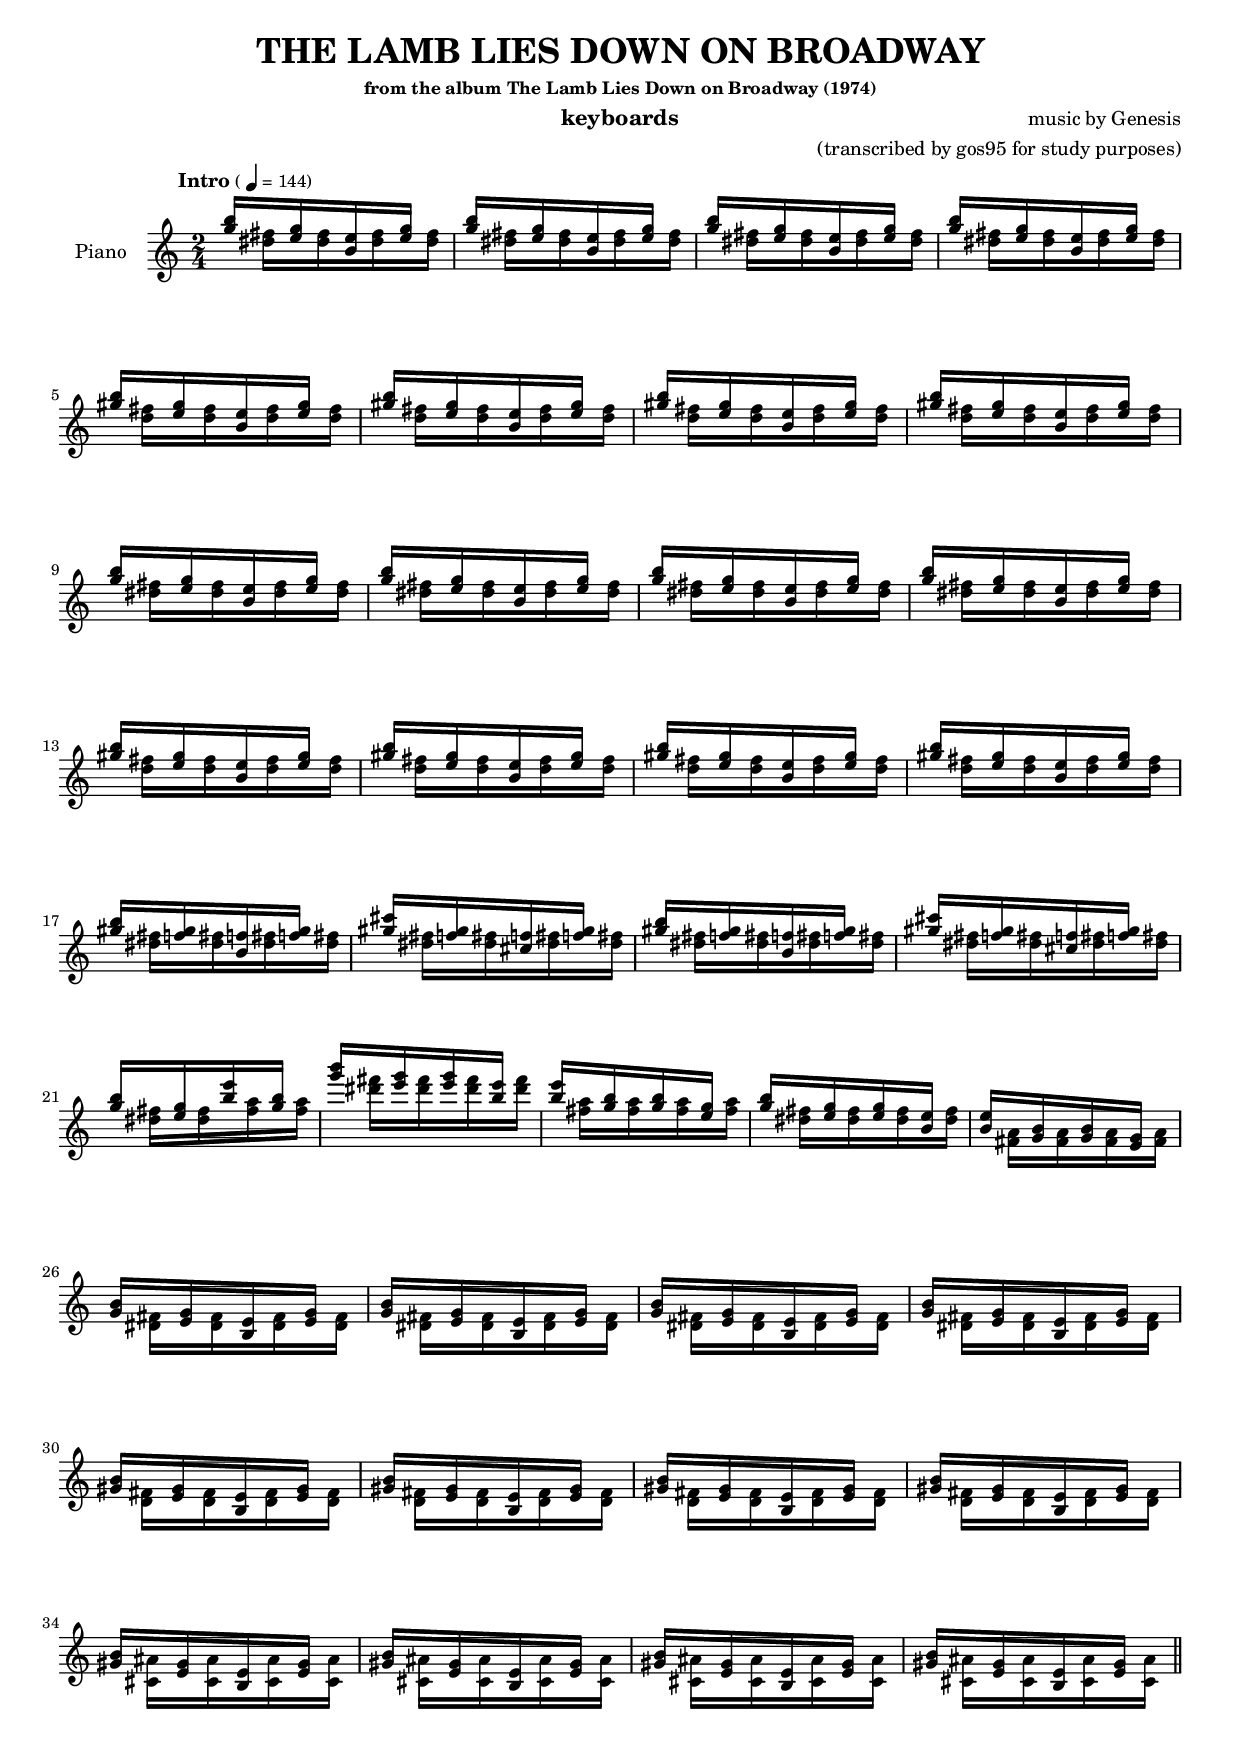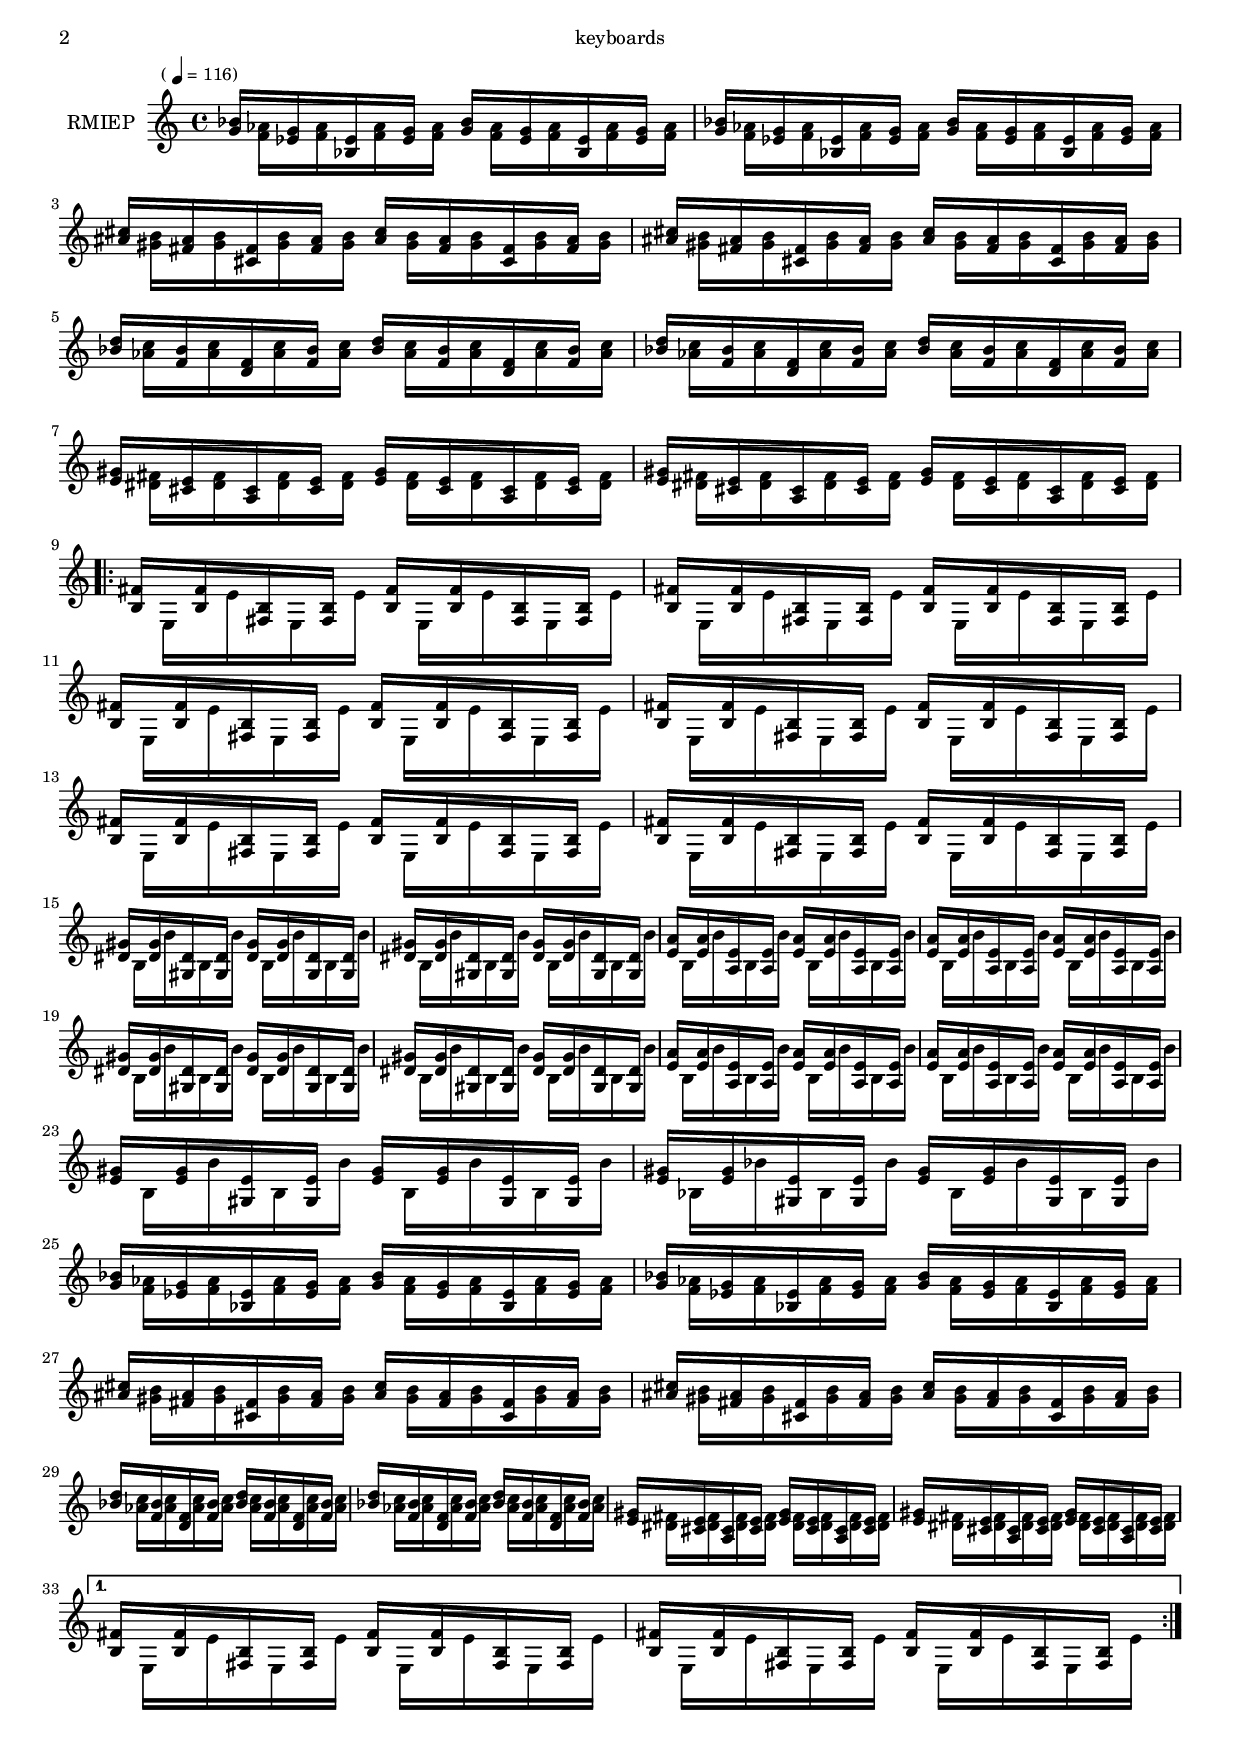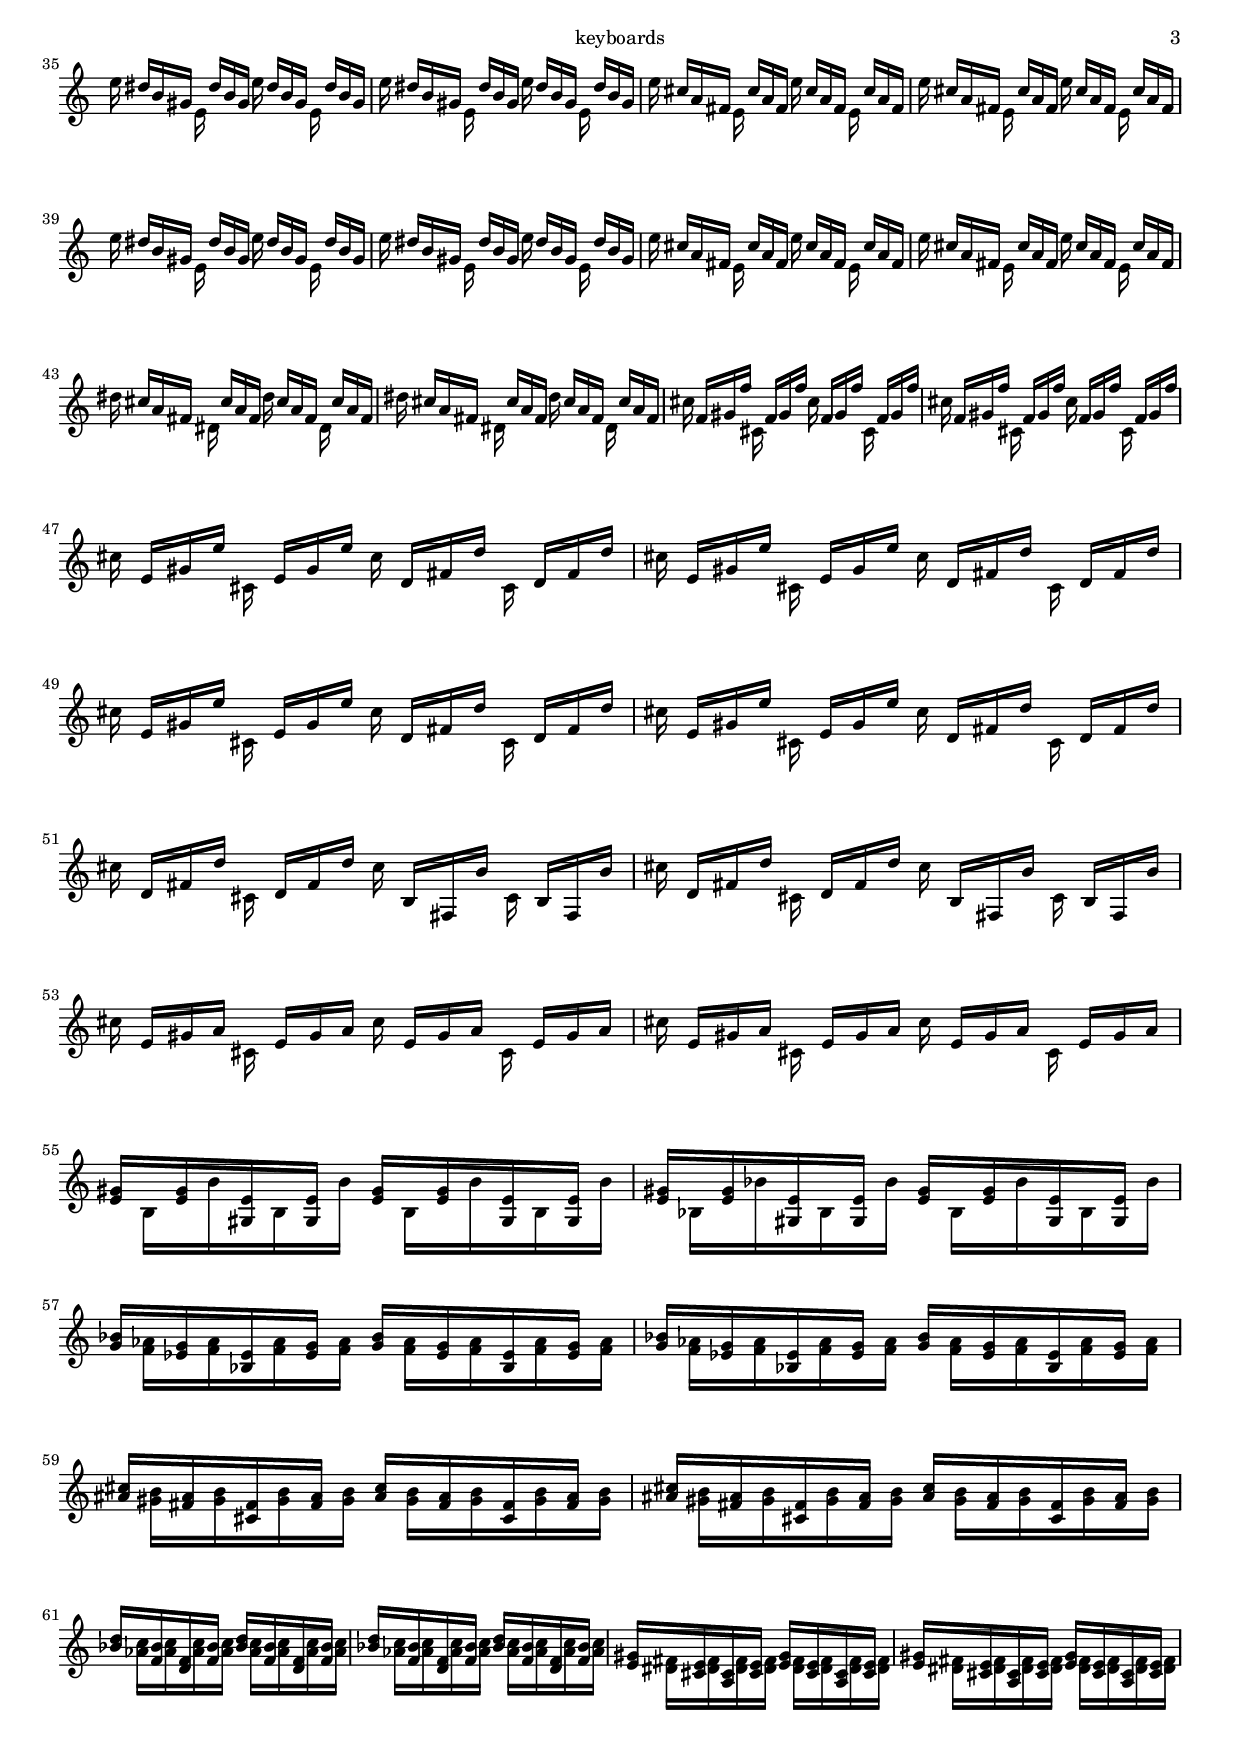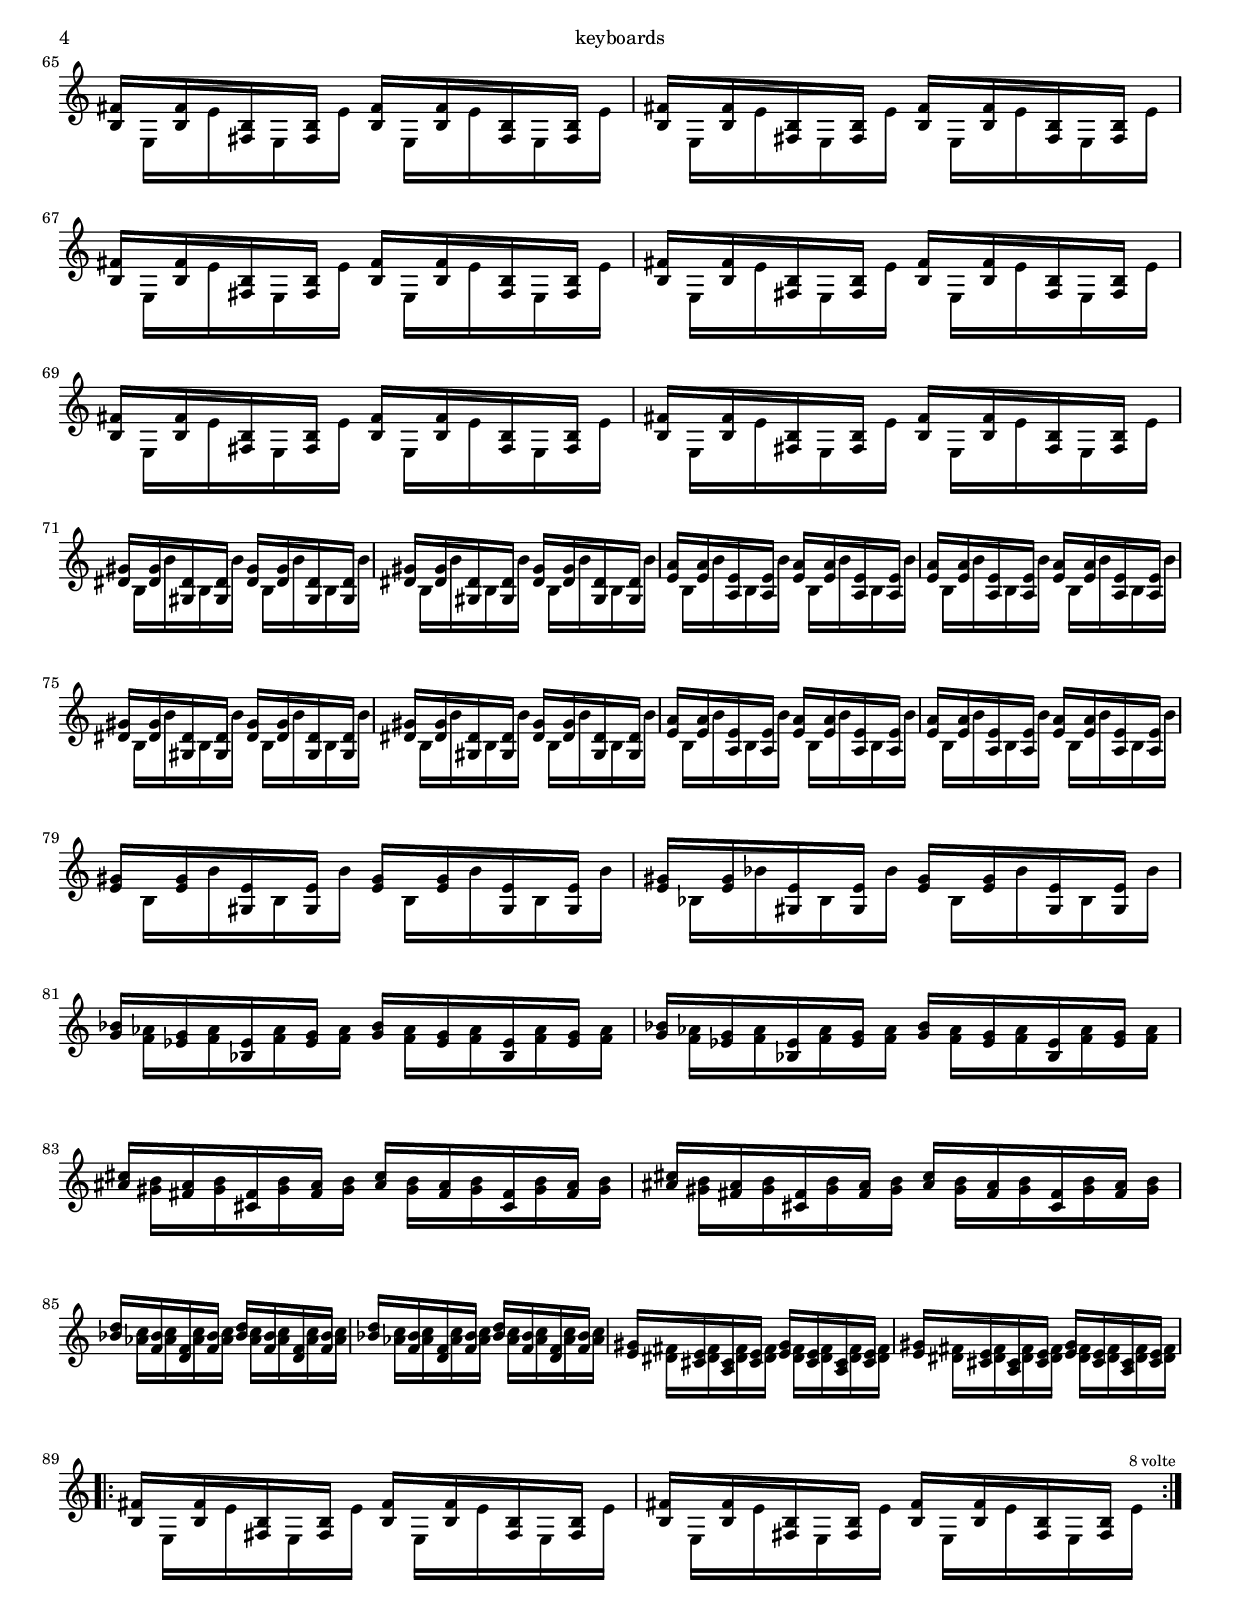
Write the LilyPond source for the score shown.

% ===========================================================================================================
% the-lamb-lies-down-on-broadway.ly
%  _____ _        ___            _       ___ _    _      ___   __ _____ _         ___                 _    
% |_   _| |_  ___| _ ) __ _ _ _ | |__ __/ __(_)__| |___ / _ \ / _|_   _| |_  ___ / __|___ _ _  ___ __(_)___
%   | | | ' \/ -_) _ \/ _` | ' \| / /(_-<__ \ / _` / -_) (_) |  _| | | | ' \/ -_) (_ / -_) ' \/ -_|_-< (_-<
%   |_| |_||_\___|___/\__,_|_||_|_\_\/__/___/_\__,_\___|\___/|_|   |_| |_||_\___|\___\___|_||_\___/__/_/__/
%                                                                                                          
% Copyright (c) 2018 Alessandro Fraschetti (mail: gos95@gommagomma.net)
%
% Permission is hereby granted, free of charge, to any person obtaining a copy
% of this software and associated documentation files (the "Software"), to deal
% in the Software without restriction, including without limitation the rights
% to use, copy, modify, merge, publish, distribute, sublicense, and/or sell
% copies of the Software, and to permit persons to whom the Software is
% furnished to do so, subject to the following conditions:
% 
% The above copyright notice and this permission notice shall be included in all
% copies or substantial portions of the Software.
% 
% THE SOFTWARE IS PROVIDED "AS IS", WITHOUT WARRANTY OF ANY KIND, EXPRESS OR
% IMPLIED, INCLUDING BUT NOT LIMITED TO THE WARRANTIES OF MERCHANTABILITY,
% FITNESS FOR A PARTICULAR PURPOSE AND NONINFRINGEMENT. IN NO EVENT SHALL THE
% AUTHORS OR COPYRIGHT HOLDERS BE LIABLE FOR ANY CLAIM, DAMAGES OR OTHER
% LIABILITY, WHETHER IN AN ACTION OF CONTRACT, TORT OR OTHERWISE, ARISING FROM,
% OUT OF OR IN CONNECTION WITH THE SOFTWARE OR THE USE OR OTHER DEALINGS IN THE
% SOFTWARE.
% ===========================================================================================================


\version "2.12.3"
#(ly:set-option 'delete-intermediate-files #t)
#(set-global-staff-size 17)


% ===========================================================================================================
% ------------------------------------------  S E C T I O N S  ----------------------------------------------
% ===========================================================================================================


% ----------------------------------------------------------------------------
% PIANO EmSettimaNona
% ----------------------------------------------------------------------------
pianoRightEmSettimaNona = {
	<g b>16[ s 		<e g> s 		<b e> s 		<e g>] s
	<g b>16[ s 		<e g> s 		<b e> s 		<e g>] s
	<g b>16[ s 		<e g> s 		<b e> s 		<e g>] s
	<g b>16[ s 		<e g> s 		<b e> s 		<e g>] s
}
pianoLeftEmSettimaNona =  {
	s16 <dis fis>[	s <dis fis>		s <dis fis>		s <dis fis>]
	s16 <dis fis>[	s <dis fis>		s <dis fis>		s <dis fis>]
	s16 <dis fis>[	s <dis fis>		s <dis fis>		s <dis fis>]
	s16 <dis fis>[	s <dis fis>		s <dis fis>		s <dis fis>]
}
% ----------------------------------------------------------------------------
% PIANO ESettimaMinoreNona
% ----------------------------------------------------------------------------
pianoRightESettimaMinoreNona =  {
	<gis b>16[ s 	<e gis> s 		<b e> s 		<e gis>] s
	<gis b>16[ s 	<e gis> s 		<b e> s 		<e gis>] s
	<gis b>16[ s 	<e gis> s 		<b e> s 		<e gis>] s
	<gis b>16[ s 	<e gis> s 		<b e> s 		<e gis>] s
}
pianoLeftESettimaMinoreNona =  {
	s16 <d fis>[	s <d fis>		s <d fis>		s <d fis>]
	s16 <d fis>[	s <d fis>		s <d fis>		s <d fis>]
	s16 <d fis>[	s <d fis>		s <d fis>		s <d fis>]
	s16 <d fis>[	s <d fis>		s <d fis>		s <d fis>]
}
% ----------------------------------------------------------------------------
% PIANO CisSettimaMinoreNonaUndicesima
% ----------------------------------------------------------------------------
pianoRightCisSettimaMinoreNonaUndicesima =  {
	<gis b>16[ s 	<f gis> s 		<b, f'> s 		<f' gis>] s
	<gis cis>16[ s 	<f gis> s 		<cis f> s 		<f gis>] s
	<gis b>16[ s 	<f gis> s 		<b, f'> s 		<f' gis>] s
	<gis cis>16[ s 	<f gis> s 		<cis f> s 		<f gis>] s
}
pianoLeftCisSettimaMinoreNonaUndicesima = {
	s16 <dis fis>[	s <dis fis>		s <dis fis>		s <dis fis>]
	s16 <dis fis>[	s <dis fis>		s <dis fis>		s <dis fis>]
	s16 <dis fis>[	s <dis fis>		s <dis fis>		s <dis fis>]
	s16 <dis fis>[	s <dis fis>		s <dis fis>		s <dis fis>]
}
% ----------------------------------------------------------------------------
% VOLATA
% ----------------------------------------------------------------------------
pianoRightVolata = {
    <g b>16[ s 		<e g> s 		<b' e> s 		<g b>] s
	<g' b>16[ s 	<e g> s			<e g> s			<b e>] s
	<b e>16[ s		<g b> s			<g b> s 		<e g>] s
	<g b>16[ s 		<e g> s			<e g> s 		<b e>] s

	<b e>16[ s		<g b> s			<g b> s 		<e g>] s
}
pianoLeftVolata = {
	s16 <dis fis>[	s <dis fis>		s <fis a>		s <fis a>]
	s16 <dis' fis>[	s <dis fis>		s <dis fis>		s <dis fis>]
	s16 <fis, a>[	s <fis a>		s <fis a>		s <fis a>]
	s16 <dis fis>[	s <dis fis>		s <dis fis>		s <dis fis>]

	s16 <fis, a>[	s <fis a>		s <fis a>		s <fis a>]
}
% ----------------------------------------------------------------------------
% PIANO EQuartaSesta
% ----------------------------------------------------------------------------
pianoRightEQuartaSesta =  {
	<gis b>16[ s 	<e gis> s 		<b e> s 		<e gis>] s
	<gis b>16[ s 	<e gis> s 		<b e> s 		<e gis>] s
	<gis b>16[ s 	<e gis> s 		<b e> s 		<e gis>] s
	<gis b>16[ s 	<e gis> s 		<b e> s 		<e gis>] s
}
pianoLeftEQuartaSesta =  {
	s16 <cis ais'>[	s <cis ais'>	s <cis ais'>	s <cis ais'>]
	s16 <cis ais'>[	s <cis ais'>	s <cis ais'>	s <cis ais'>]
	s16 <cis ais'>[	s <cis ais'>	s <cis ais'>	s <cis ais'>]
	s16 <cis ais'>[	s <cis ais'>	s <cis ais'>	s <cis ais'>]
}
% ----------------------------------------------------------------------------
% RMI Bes
% ----------------------------------------------------------------------------
rmiRightBes =  {
    <g bes>16[ s	<ees g> s		<bes ees> s		<ees g>] s
	<g bes>16[ s	<ees g> s		<bes ees> s		<ees g>] s
	<g bes>16[ s	<ees g> s		<bes ees> s		<ees g>] s
	<g bes>16[ s	<ees g> s		<bes ees> s		<ees g>] s
}
rmiLeftBes =  {
	s16 <f aes>[	s <f aes>		s <f aes>		s <f aes>]
	s16 <f aes>[	s <f aes>		s <f aes>		s <f aes>]
	s16 <f aes>[	s <f aes>		s <f aes>		s <f aes>]
	s16 <f aes>[	s <f aes>		s <f aes>		s <f aes>]
}
% ----------------------------------------------------------------------------
% RMI Fis
% ----------------------------------------------------------------------------
rmiRightFis =  {
    <ais cis>16[ s	<fis ais> s		<cis fis> s		<fis ais>] s
	<ais cis>16[ s	<fis ais> s		<cis fis> s		<fis ais>] s
	<ais cis>16[ s	<fis ais> s		<cis fis> s		<fis ais>] s
	<ais cis>16[ s	<fis ais> s		<cis fis> s		<fis ais>] s
}
rmiLeftFis =  {
	s16 <gis b>[	s <gis b>		s <gis b>		s <gis b>]
	s16 <gis b>[	s <gis b>		s <gis b>		s <gis b>]
	s16 <gis b>[	s <gis b>		s <gis b>		s <gis b>]
	s16 <gis b>[	s <gis b>		s <gis b>		s <gis b>]
}
% ----------------------------------------------------------------------------
% RMI Bsettima
% ----------------------------------------------------------------------------
rmiRightBsettima =  {
    <bes d>16[ 	s	<f bes> s		<d f> s			<f bes>] s
	<bes d>16[ 	s	<f bes> s		<d f> s			<f bes>] s
    <bes d>16[ 	s	<f bes> s		<d f> s			<f bes>] s
	<bes d>16[ 	s	<f bes> s		<d f> s			<f bes>] s
}
rmiLeftBsettima =  {
	s16 <aes c>[	s <aes c>		s <aes c>		s <aes c>]
    s16 <aes c>[	s <aes c>		s <aes c>		s <aes c>]
	s16 <aes c>[	s <aes c>		s <aes c>		s <aes c>]
    s16 <aes c>[	s <aes c>		s <aes c>		s <aes c>]
}
% ----------------------------------------------------------------------------
% RMI Asettima
% ----------------------------------------------------------------------------
rmiRightAsettima =  {
    <gis e>16[ 	s	<cis, e> s		<a cis> s		<cis e>] s
	<gis' e>16[	s	<cis, e> s		<a cis> s		<cis e>] s
	<gis' e>16[	s	<cis, e> s		<a cis> s		<cis e>] s
	<gis' e>16[	s	<cis, e> s		<a cis> s		<cis e>] s
}
rmiLeftAsettima =  {
	s16 <dis fis>[	s <dis fis>		s <dis fis>		s <dis fis>]
	s16 <dis fis>[	s <dis fis>		s <dis fis>		s <dis fis>]
	s16 <dis fis>[	s <dis fis>		s <dis fis>		s <dis fis>]
	s16 <dis fis>[	s <dis fis>		s <dis fis>		s <dis fis>]
}
% ----------------------------------------------------------------------------
% RMI Enona
% ----------------------------------------------------------------------------
rmiRightEnona =  {
    <b fis'>16[	s	<b fis'> s		<fis b> s		<fis b>] s
	<b fis'>16[	s	<b fis'> s		<fis b> s		<fis b>] s
    <b fis'>16[	s	<b fis'> s		<fis b> s		<fis b>] s
	<b fis'>16[	s	<b fis'> s		<fis b> s		<fis b>] s
}
rmiLeftEnona =  {
	s16 e[		s e'				s e,			s e']
	s16 e,[		s e'				s e,			s e']
	s16 e,[		s e'				s e,			s e']
	s16 e,[		s e'				s e,			s e']
}
% ----------------------------------------------------------------------------
% RMI Gism
% ----------------------------------------------------------------------------
rmiRightGism =  {
    <dis gis>16[ 	s	<dis gis> s		<gis, dis'> s		<gis dis'>] s
	<dis' gis>16[ 	s	<dis gis> s		<gis, dis'> s		<gis dis'>] s
	<dis' gis>16[ 	s	<dis gis> s		<gis, dis'> s		<gis dis'>] s
	<dis' gis>16[ 	s	<dis gis> s		<gis, dis'> s		<gis dis'>] s
}
rmiLeftGism =  {
	s16 b'[		s b'				s b,			s b']
	s16 b,[		s b'				s b,			s b']
	s16 b,[		s b'				s b,			s b']
	s16 b,[		s b'				s b,			s b']
}
% ----------------------------------------------------------------------------
% RMI Anona
% ----------------------------------------------------------------------------
rmiRightAnona =  {
    <e a>16[ 		s	<e a> s			<a, e'> s			<a e'>] s
	<e' a>16[ 		s	<e a> s			<a, e'> s			<a e'>] s
	<e' a>16[		s	<e a> s			<a, e'> s			<a e'>] s
	<e' a>16[ 		s	<e a> s			<a, e'> s			<a e'>] s
}
rmiLeftAnona =  {
	s16 b'[			s b'				s b,			s b']
	s16 b,[			s b'				s b,			s b']
	s16 b,[			s b'				s b,			s b']
	s16 b,[			s b'				s b,			s b']
}
% ----------------------------------------------------------------------------
% RMI EE
% ----------------------------------------------------------------------------
rmiRightEE =  {
    <e gis>16[ 		s	<e gis> s		<gis, e'> s			<gis e'>] s
	<e' gis>16[ 	s	<e gis> s		<gis, e'> s			<gis e'>] s
	<e' gis>16[		s	<e gis> s		<gis, e'> s			<gis e'>] s
	<e' gis>16[ 	s	<e gis> s		<gis, e'> s			<gis e'>] s
}
rmiLeftEE =  {
	s16 b'[			s b'				s b,			s b']
	s16 b,[			s b'				s b,			s b']
	s16 bes,[		s bes'				s bes,			s bes']
	s16 bes,[		s bes'				s bes,			s bes']
}
% ----------------------------------------------------------------------------
% RMI INTERLUDIO
% ----------------------------------------------------------------------------
rmiRightInterludio =  {
    s dis b gis		s dis' b gis	s dis' b gis	s dis' b gis
	s dis' b gis	s dis' b gis	s dis' b gis	s dis' b gis
    s cis a fis		s cis' a fis	s cis' a fis	s cis' a fis
	s cis' a fis	s cis' a fis	s cis' a fis	s cis' a fis
	\break
    s dis' b gis	s dis' b gis	s dis' b gis	s dis' b gis
	s dis' b gis	s dis' b gis	s dis' b gis	s dis' b gis
    s cis a fis		s cis' a fis	s cis' a fis	s cis' a fis
	s cis' a fis	s cis' a fis	s cis' a fis	s cis' a fis
    \break
	s cis' a fis	s cis' a fis	s cis' a fis	s cis' a fis
	s cis' a fis	s cis' a fis	s cis' a fis	s cis' a fis

	s f gis f'		s f, gis f'		s f, gis f'		s f, gis f'
	s f, gis f'		s f, gis f'		s f, gis f'		s f, gis f'
    \break
	s e, gis e'		s e, gis e'		s d, fis d'		s d, fis d'
	s e, gis e'		s e, gis e'		s d, fis d'		s d, fis d'
	s e, gis e'		s e, gis e'		s d, fis d'		s d, fis d'
	s e, gis e'		s e, gis e'		s d, fis d'		s d, fis d'
    \break
	s d, fis d'		s d, fis d'		s b, fis b'		s b, fis b'
    s d, fis d'		s d, fis d'		s b, fis b'		s b, fis b'

	s e, gis a		s e gis a		s e gis a		s e gis a
	s e gis a		s e gis a		s e gis a		s e gis a
}
rmiLeftInterludio =  {
	e s s s			e, s s s		e' s s s			e, s s s
	e' s s s		e, s s s		e' s s s			e, s s s
	e' s s s		e, s s s		e' s s s			e, s s s
	e' s s s		e, s s s		e' s s s			e, s s s
	\break
	e' s s s		e, s s s		e' s s s			e, s s s
	e' s s s		e, s s s		e' s s s			e, s s s
	e' s s s		e, s s s		e' s s s			e, s s s
	e' s s s		e, s s s		e' s s s			e, s s s
    \break
	dis' s s s		dis, s s s		dis' s s s			dis, s s s
	dis' s s s		dis, s s s		dis' s s s			dis, s s s

	cis' s s s		cis, s s s		cis' s s s			cis, s s s
	cis' s s s		cis, s s s		cis' s s s			cis, s s s
    \break
	cis' s s s		cis, s s s		cis' s s s			cis, s s s
	cis' s s s		cis, s s s		cis' s s s			cis, s s s
	cis' s s s		cis, s s s		cis' s s s			cis, s s s
	cis' s s s		cis, s s s		cis' s s s			cis, s s s
    \break
    cis' s s s		cis, s s s		cis' s s s			cis, s s s	
	cis' s s s		cis, s s s		cis' s s s			cis, s s s

    cis' s s s		cis, s s s		cis' s s s			cis, s s s	
	cis' s s s		cis, s s s		cis' s s s			cis, s s s
}
% ----------------------------------------------------------------------------


pianoIntroRight = {
    \clef violin
	\key c \major
    \time 2/4

    \relative c''' \pianoRightEmSettimaNona
    \relative c''' \pianoRightESettimaMinoreNona
    \break
    \relative c''' \pianoRightEmSettimaNona
	\relative c''' \pianoRightESettimaMinoreNona
    \break
	\relative c''' \pianoRightCisSettimaMinoreNonaUndicesima
    \break
	\relative c''' \pianoRightVolata
    \break
	\relative c''  \pianoRightEmSettimaNona
	\break
	\relative c''  \pianoRightESettimaMinoreNona
    \break
	\relative c''  \pianoRightEQuartaSesta
	\bar "||"
	\pageBreak
}
pianoIntroLeft = {
    \clef violin
	\key c \major
    \time 2/4

    \relative c'' \pianoLeftEmSettimaNona
    \relative c'' \pianoLeftESettimaMinoreNona
    \break
    \relative c'' \pianoLeftEmSettimaNona
	\relative c'' \pianoLeftESettimaMinoreNona
    \break
	\relative c'' \pianoLeftCisSettimaMinoreNonaUndicesima
    \break
	\relative c'' \pianoLeftVolata
    \break
	\relative c'  \pianoLeftEmSettimaNona
	\relative c'  \pianoLeftESettimaMinoreNona
    \break
	\relative c'  \pianoLeftEQuartaSesta
	\bar "||"
	\pageBreak
}


rmiRight = {
    \override Stem #'(details beamed-lengths) = #'(4)
	\relative c''  \rmiRightBes
	\break
	\relative c''  \rmiRightFis
	\break
	\relative c''  \rmiRightBsettima
	\break
	\relative c''  \rmiRightAsettima
	\break

	\repeat volta 2 {

	\relative c'  \rmiRightEnona
	\break
	\relative c'  \rmiRightEnona

	\relative c'  \rmiRightEnona
	\break
	\relative c'  \rmiRightGism

	\relative c'  \rmiRightAnona
	\break
	\relative c'  \rmiRightGism

	\relative c'  \rmiRightAnona
	\break
	\relative c'  \rmiRightEE
    \break
	\relative c''  \rmiRightBes
	\relative c''  \rmiRightFis
	\break
	\relative c''  \rmiRightBsettima
	\relative c''  \rmiRightAsettima
	\break
	
	} \alternative {
	{\relative c'  \rmiRightEnona \break}
	{}
	}

	\pageBreak

	\relative c'' \rmiRightInterludio

	\break
	\relative c'  \rmiRightEE
    \break
	\relative c''  \rmiRightBes

	\relative c''  \rmiRightFis
	\break
	\relative c''  \rmiRightBsettima

	\relative c''  \rmiRightAsettima

	\pageBreak	

	\relative c'  \rmiRightEnona
	\break
	\relative c'  \rmiRightEnona
	\relative c'  \rmiRightEnona
	\break
	\relative c'  \rmiRightGism

	\relative c'  \rmiRightAnona
	\break
	\relative c'  \rmiRightGism

	\relative c'  \rmiRightAnona
	\break
	\relative c'  \rmiRightEE
    \break
	\relative c''  \rmiRightBes
	\relative c''  \rmiRightFis
	\break
	\relative c''  \rmiRightBsettima
	\relative c''  \rmiRightAsettima
	\break

	\repeat volta 8 {
	\relative c'  \rmiRightEnona
	\override Score.RehearsalMark #'break-visibility = #begin-of-line-invisible \override Score.RehearsalMark #'self-alignment-X = #RIGHT \mark \markup { \tiny { "8 volte" } }
	}
}
rmiLeft = {
	\override Stem #'(details beamed-lengths) = #'(5)
	\relative c'  \rmiLeftBes
	\relative c'' \rmiLeftFis
	\relative c'' \rmiLeftBsettima
	\relative c'  \rmiLeftAsettima

	\repeat volta 2 {

	\relative c  \rmiLeftEnona
	\relative c  \rmiLeftEnona
	\relative c  \rmiLeftEnona
	\relative c  \rmiLeftGism
	\relative c  \rmiLeftAnona
	\relative c  \rmiLeftGism
	\relative c  \rmiLeftAnona
	\relative c  \rmiLeftEE

	\relative c'  \rmiLeftBes
	\relative c'' \rmiLeftFis
	\relative c'' \rmiLeftBsettima
	\relative c'  \rmiLeftAsettima

	} \alternative {
	{\relative c  \rmiLeftEnona}
	{}
	}

	\pageBreak

    \relative c'' \rmiLeftInterludio

	\relative c  \rmiLeftEE
	\relative c'  \rmiLeftBes
	\relative c'' \rmiLeftFis
	\relative c'' \rmiLeftBsettima
	\relative c'  \rmiLeftAsettima


	\pageBreak	

	\relative c  \rmiLeftEnona
	\relative c  \rmiLeftEnona
	\relative c  \rmiLeftEnona
	\relative c  \rmiLeftGism
	\relative c  \rmiLeftAnona
	\relative c  \rmiLeftGism
	\relative c  \rmiLeftAnona
	\relative c  \rmiLeftEE

	\relative c'  \rmiLeftBes
	\relative c'' \rmiLeftFis
	\relative c'' \rmiLeftBsettima
	\relative c'  \rmiLeftAsettima

	\repeat volta 8 {
	\relative c  \rmiLeftEnona
	}
}
% ----------------------------------------------------------------------------


% ===========================================================================================================
% ---------------------------------------------  B O O K  ---------------------------------------------------
% ===========================================================================================================
\book {

    \header {
        title       = \markup {\larger "THE LAMB LIES DOWN ON BROADWAY"}
	    subtitle    = ""
	    subsubtitle = "from the album The Lamb Lies Down on Broadway (1974)"
        instrument  = "keyboards"
        composer    = "music by Genesis"
        arranger    = "(transcribed by gos95 for study purposes)"
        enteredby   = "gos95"
		piece       = \markup { \bold "                     Intro" \smaller { (\note #"4"#1 = 144) } }
%		copyright   = "Copyright (c) 2020 Alessandro Fraschetti (mail: gos95@gommagomma.net)"
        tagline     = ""
    }

    \score {
    <<
        \new Staff = "Piano" \with { midiInstrument = #"acoustic grand" }
        <<
            \set Staff.instrumentName = \markup { "Piano" }
            << 
				\new Voice = "right" { \voiceOne \pianoIntroRight }
				\new Voice = "left" {  \voiceTwo \pianoIntroLeft }
			>>
        >>
    >>
    \layout { \context { \override VerticalAlignment #'forced-distance = #8 } }
    \midi { \context { \Score tempoWholesPerMinute = #(ly:make-moment 144 4) } }
    }

    \score {
    <<
        \new Staff = "RMIEP" \with { midiInstrument = #"electric piano 1" }
        <<
            \set Staff.instrumentName = \markup { "RMIEP" }
            << 
				\new Voice = "right" { \voiceOne \rmiRight }
				\new Voice = "left" {  \voiceTwo \rmiLeft }
			>>
        >>
    >>
	\header { piece = \markup { \bold "                 " \smaller { (\note #"4"#1 = 116) } } }
    \layout { \context { \override VerticalAlignment #'forced-distance = #8 } }
    \midi { \context { \Score tempoWholesPerMinute = #(ly:make-moment 116 4) } }
    }

%	\paper{
%	    ragged-bottom = ##t
%        ragged-last-bottom = ##t
%    }	
}
% ===========================================================================================================